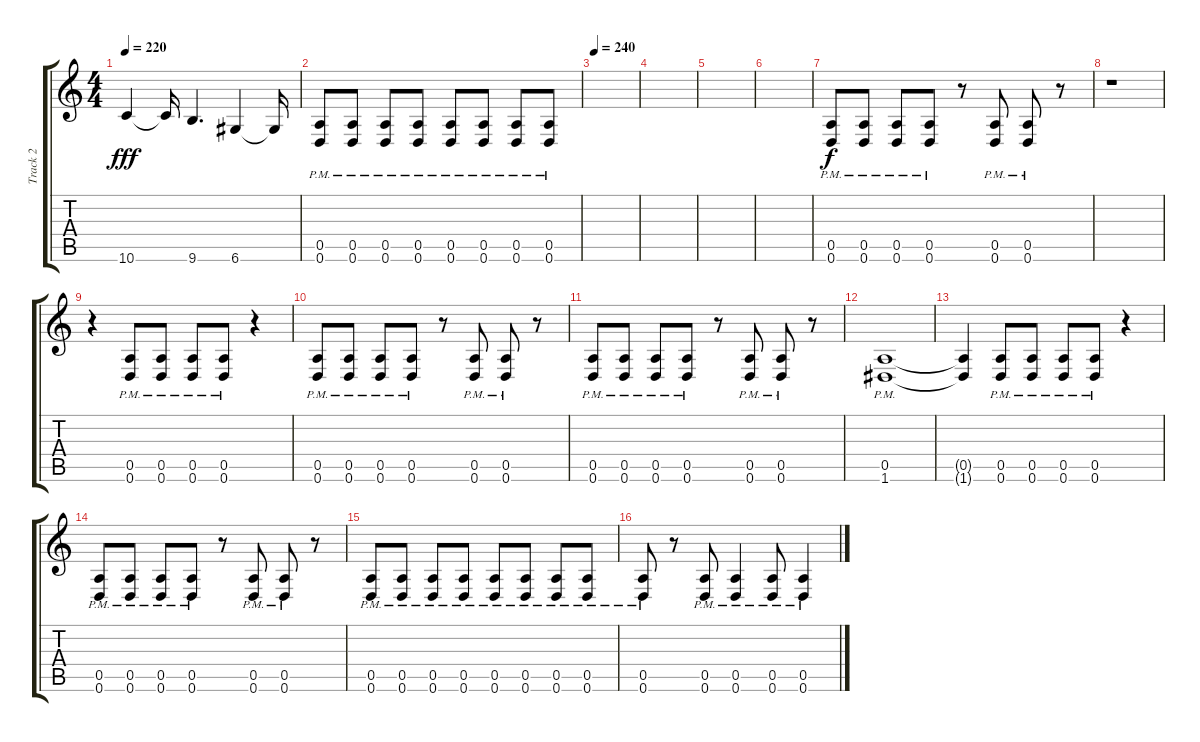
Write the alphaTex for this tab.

\track ("Track 2" "Track 2") {instrument distortionguitar}
\staff {score tabs}
\tuning (E4 B3 G3 D3 A2 D2) {hide}
\ts (4 4)
\tempo 220
\clef g2
\ks c
10.6.4{dy fff} 10.6{t}.16 9.6.4{d} 6.6.4 6.6{t}.16 |
(0.5{pm} 0.6{pm}).8 (0.5{pm} 0.6{pm}).8 (0.5{pm} 0.6{pm}).8 (0.5{pm} 0.6{pm}).8 (0.5{pm} 0.6{pm}).8 (0.5{pm} 0.6{pm}).8 (0.5{pm} 0.6{pm}).8 (0.5{pm} 0.6{pm}).8 |
\tempo 240
|
|
|
|
(0.5{pm} 0.6{pm}).8{dy f volume 13} (0.5{pm} 0.6{pm}).8 (0.5{pm} 0.6{pm}).8 (0.5{pm} 0.6{pm}).8 r.8 (0.5{pm} 0.6{pm}).8 (0.5{pm} 0.6{pm}).8 r.8 |
r.1 |
r.4 (0.5{pm} 0.6{pm}).8 (0.5{pm} 0.6{pm}).8 (0.5{pm} 0.6{pm}).8 (0.5{pm} 0.6{pm}).8 r.4 |
(0.5{pm} 0.6{pm}).8 (0.5{pm} 0.6{pm}).8 (0.5{pm} 0.6{pm}).8 (0.5{pm} 0.6{pm}).8 r.8 (0.5{pm} 0.6{pm}).8 (0.5{pm} 0.6{pm}).8 r.8 |
(0.5{pm} 0.6{pm}).8 (0.5{pm} 0.6{pm}).8 (0.5{pm} 0.6{pm}).8 (0.5{pm} 0.6{pm}).8 r.8 (0.5{pm} 0.6{pm}).8 (0.5{pm} 0.6{pm}).8 r.8 |
(0.5{pm} 1.6{pm}).1 |
(0.5{t} 1.6{t}).4 (0.5{pm} 0.6{pm}).8 (0.5{pm} 0.6{pm}).8 (0.5{pm} 0.6{pm}).8 (0.5{pm} 0.6{pm}).8 r.4 |
(0.5{pm} 0.6{pm}).8 (0.5{pm} 0.6{pm}).8 (0.5{pm} 0.6{pm}).8 (0.5{pm} 0.6{pm}).8 r.8 (0.5{pm} 0.6{pm}).8 (0.5{pm} 0.6{pm}).8 r.8 |
(0.5{pm} 0.6{pm}).8 (0.5{pm} 0.6{pm}).8 (0.5{pm} 0.6{pm}).8 (0.5{pm} 0.6{pm}).8 (0.5{pm} 0.6{pm}).8 (0.5{pm} 0.6{pm}).8 (0.5{pm} 0.6{pm}).8 (0.5{pm} 0.6{pm}).8 |
(0.5{pm} 0.6{pm}).8 r.8 (0.5{pm} 0.6{pm}).8 (0.5{pm} 0.6{pm}).4 (0.5{pm} 0.6{pm}).8 (0.5{pm} 0.6{pm}).4
